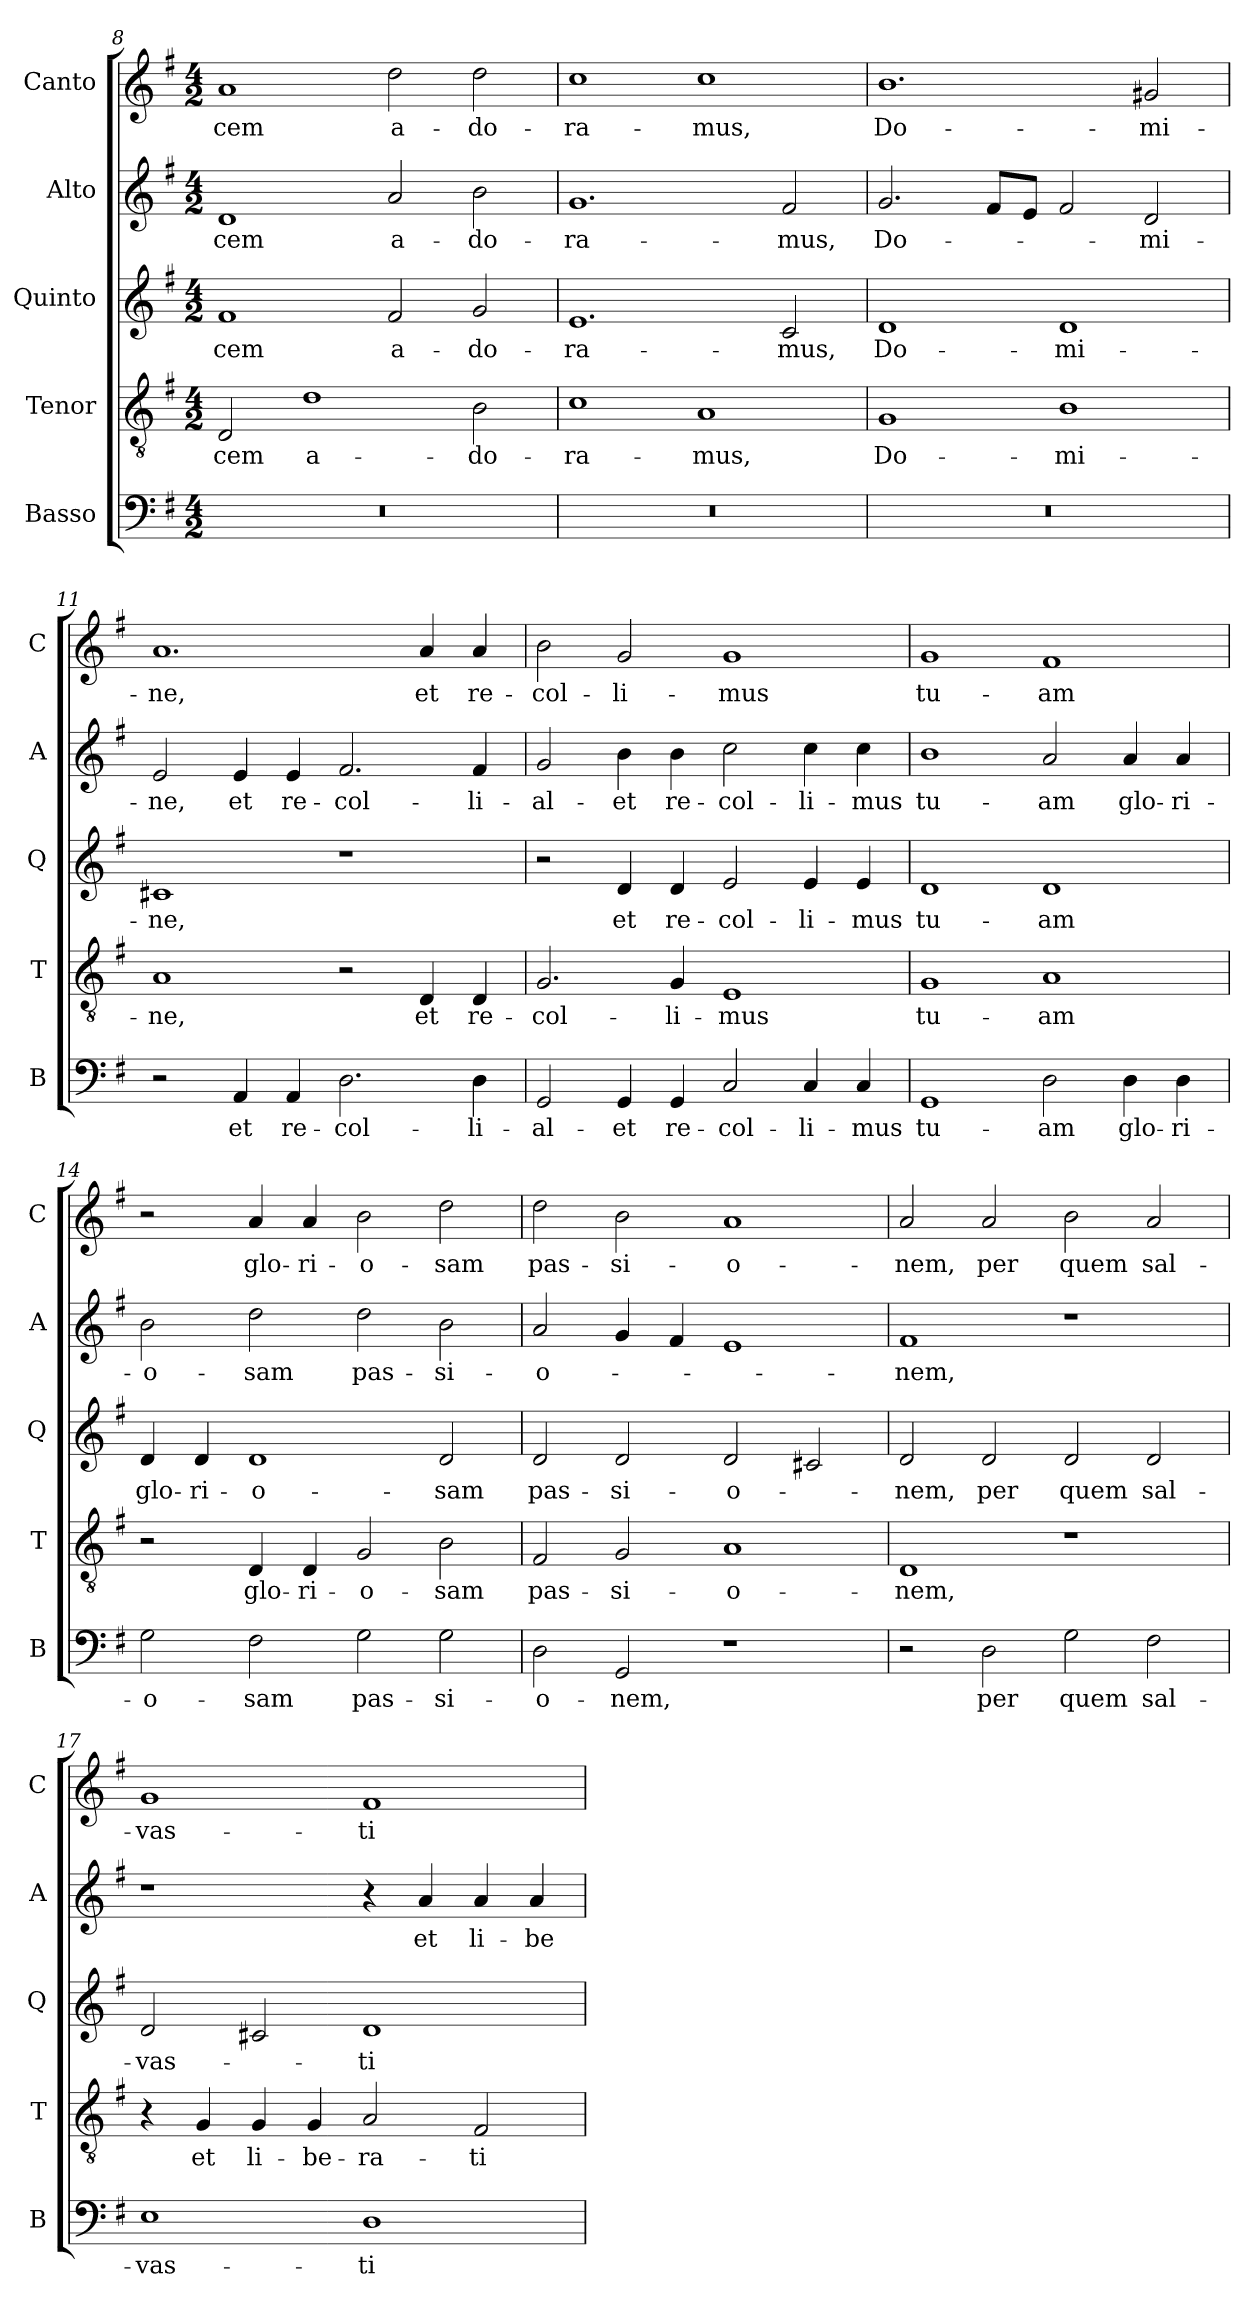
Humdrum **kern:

**kern	**text	**kern	**text	**kern	**text	**kern	**text	**kern	**text
*part5	*part5	*part4	*part4	*part3	*part3	*part2	*part2	*part1	*part1
*staff5	*staff5	*staff4	*staff4	*staff3	*staff3	*staff2	*staff2	*staff1	*staff1
*I"Basso	*	*I"Tenor	*	*I"Quinto	*	*I"Alto	*	*I"Canto	*
*I'B	*	*I'T	*	*I'Q	*	*I'A	*	*I'C	*
*clefF4	*	*clefGv2	*	*clefG2	*	*clefG2	*	*clefG2	*
*k[f#]	*	*k[f#]	*	*k[f#]	*	*k[f#]	*	*k[f#]	*
*G:	*	*G:	*	*G:	*	*G:	*	*G:	*
*M4/2	*	*M4/2	*	*M4/2	*	*M4/2	*	*M4/2	*
=8	=8	=8	=8	=8	=8	=8	=8	=8	=8
!	!	!	!LO:LY:b	!	!LO:LY:b	!	!LO:LY:b	!	!LO:LY:b
0r	.	2D/	-cem	1f#	-cem	1d	-cem	1a	-cem
!	!	!	!LO:LY:b	!	!	!	!	!	!
.	.	1d	a-	.	.	.	.	.	.
!	!	!	!	!	!LO:LY:b	!	!LO:LY:b	!	!LO:LY:b
.	.	.	.	2f#/	a-	2a/	a-	2dd\	a-
!	!	!	!LO:LY:b	!	!LO:LY:b	!	!LO:LY:b	!	!LO:LY:b
.	.	2B\	-do-	2g/	-do-	2b\	-do-	2dd\	-do-
=9	=9	=9	=9	=9	=9	=9	=9	=9	=9
!	!	!	!LO:LY:b	!	!LO:LY:b	!	!LO:LY:b	!	!LO:LY:b
0r	.	1c	-ra-	1.e	-ra-	1.g	-ra-	1cc	-ra-
!	!	!	!LO:LY:b	!	!	!	!	!	!LO:LY:b
.	.	1A	-mus,	.	.	.	.	1cc	-mus,
!	!	!	!	!	!LO:LY:b	!	!LO:LY:b	!	!
.	.	.	.	2c/	-mus,	2f#/	-mus,	.	.
=10	=10	=10	=10	=10	=10	=10	=10	=10	=10
!	!	!	!LO:LY:b	!	!LO:LY:b	!	!LO:LY:b	!	!LO:LY:b
0r	.	1G	Do-	1d	Do-	2.g/	Do-	1.b	Do-
.	.	.	.	.	.	8f#/L	.	.	.
.	.	.	.	.	.	8e/J	.	.	.
!	!	!	!LO:LY:b	!	!LO:LY:b	!	!	!	!
.	.	1B	-mi-	1d	-mi-	2f#/	.	.	.
!	!	!	!	!	!	!	!LO:LY:b	!	!LO:LY:b
.	.	.	.	.	.	2d/	-mi-	2g#X/	-mi-
!!LO:PB:g=z
=11	=11	=11	=11	=11	=11	=11	=11	=11	=11
!	!	!	!LO:LY:b	!	!LO:LY:b	!	!LO:LY:b	!	!LO:LY:b
2r	.	1A	-ne,	1c#X	-ne,	2e/	-ne,	1.a	-ne,
!	!LO:LY:b	!	!	!	!	!	!LO:LY:b	!	!
4AA/	et	.	.	.	.	4e/	et	.	.
!	!LO:LY:b	!	!	!	!	!	!LO:LY:b	!	!
4AA/	re-	.	.	.	.	4e/	re-	.	.
!	!LO:LY:b	!	!	!	!	!	!LO:LY:b	!	!
2.D\	-col-	2r	.	1r	.	2.f#/	-col-	.	.
!	!	!	!LO:LY:b	!	!	!	!	!	!LO:LY:b
.	.	4D/	et	.	.	.	.	4a/	et
!	!LO:LY:b	!	!LO:LY:b	!	!	!	!LO:LY:b	!	!LO:LY:b
4D\	-li-	4D/	re-	.	.	4f#/	-li-	4a/	re-
=12	=12	=12	=12	=12	=12	=12	=12	=12	=12
!	!LO:LY:b	!	!LO:LY:b	!	!	!	!LO:LY:b	!	!LO:LY:b
2GG/	-al-	2.G/	-col-	2r	.	2g/	-al-	2b\	-col-
!	!LO:LY:b	!	!	!	!LO:LY:b	!	!LO:LY:b	!	!LO:LY:b
4GG/	-et	.	.	4d/	et	4b\	-et	2g/	-li-
!	!LO:LY:b	!	!LO:LY:b	!	!LO:LY:b	!	!LO:LY:b	!	!
4GG/	re-	4G/	-li-	4d/	re-	4b\	re-	.	.
!	!LO:LY:b	!	!LO:LY:b	!	!LO:LY:b	!	!LO:LY:b	!	!LO:LY:b
2C/	-col-	1E	-mus	2e/	-col-	2cc\	-col-	1g	-mus
!	!LO:LY:b	!	!	!	!LO:LY:b	!	!LO:LY:b	!	!
4C/	-li-	.	.	4e/	-li-	4cc\	-li-	.	.
!	!LO:LY:b	!	!	!	!LO:LY:b	!	!LO:LY:b	!	!
4C/	-mus	.	.	4e/	-mus	4cc\	-mus	.	.
=13	=13	=13	=13	=13	=13	=13	=13	=13	=13
!	!LO:LY:b	!	!LO:LY:b	!	!LO:LY:b	!	!LO:LY:b	!	!LO:LY:b
1GG	tu-	1G	tu-	1d	tu-	1b	tu-	1g	tu-
!	!LO:LY:b	!	!LO:LY:b	!	!LO:LY:b	!	!LO:LY:b	!	!LO:LY:b
2D\	-am	1A	-am	1d	-am	2a/	-am	1f#	-am
!	!LO:LY:b	!	!	!	!	!	!LO:LY:b	!	!
4D\	glo-	.	.	.	.	4a/	glo-	.	.
!	!LO:LY:b	!	!	!	!	!	!LO:LY:b	!	!
4D\	-ri-	.	.	.	.	4a/	-ri-	.	.
=14	=14	=14	=14	=14	=14	=14	=14	=14	=14
!	!LO:LY:b	!	!	!	!LO:LY:b	!	!LO:LY:b	!	!
2G\	-o-	2r	.	4d/	glo-	2b\	-o-	2r	.
!	!	!	!	!	!LO:LY:b	!	!	!	!
.	.	.	.	4d/	-ri-	.	.	.	.
!	!LO:LY:b	!	!LO:LY:b	!	!LO:LY:b	!	!LO:LY:b	!	!LO:LY:b
2F#\	-sam	4D/	glo-	1d	-o-	2dd\	-sam	4a/	glo-
!	!	!	!LO:LY:b	!	!	!	!	!	!LO:LY:b
.	.	4D/	-ri-	.	.	.	.	4a/	-ri-
!	!LO:LY:b	!	!LO:LY:b	!	!	!	!LO:LY:b	!	!LO:LY:b
2G\	pas-	2G/	-o-	.	.	2dd\	pas-	2b\	-o-
!	!LO:LY:b	!	!LO:LY:b	!	!LO:LY:b	!	!LO:LY:b	!	!LO:LY:b
2G\	-si-	2B\	-sam	2d/	-sam	2b\	-si-	2dd\	-sam
=15	=15	=15	=15	=15	=15	=15	=15	=15	=15
!	!LO:LY:b	!	!LO:LY:b	!	!LO:LY:b	!	!LO:LY:b	!	!LO:LY:b
2D\	-o-	2F#/	pas-	2d/	pas-	2a/	-o-	2dd\	pas-
!	!LO:LY:b	!	!LO:LY:b	!	!LO:LY:b	!	!	!	!LO:LY:b
2GG/	-nem,	2G/	-si-	2d/	-si-	4g/	.	2b\	-si-
.	.	.	.	.	.	4f#/	.	.	.
!	!	!	!LO:LY:b	!	!LO:LY:b	!	!	!	!LO:LY:b
1r	.	1A	-o-	2d/	-o-	1e	.	1a	-o-
.	.	.	.	2c#X/	.	.	.	.	.
!!LO:LB:g=z
=16	=16	=16	=16	=16	=16	=16	=16	=16	=16
!	!	!	!LO:LY:b	!	!LO:LY:b	!	!LO:LY:b	!	!LO:LY:b
2r	.	1D	-nem,	2d/	-nem,	1f#	-nem,	2a/	-nem,
!	!LO:LY:b	!	!	!	!LO:LY:b	!	!	!	!LO:LY:b
2D\	per	.	.	2d/	per	.	.	2a/	per
!	!LO:LY:b	!	!	!	!LO:LY:b	!	!	!	!LO:LY:b
2G\	quem	1r	.	2d/	quem	1r	.	2b\	quem
!	!LO:LY:b	!	!	!	!LO:LY:b	!	!	!	!LO:LY:b
2F#\	sal-	.	.	2d/	sal-	.	.	2a/	sal-
=17	=17	=17	=17	=17	=17	=17	=17	=17	=17
!	!LO:LY:b	!	!	!	!LO:LY:b	!	!	!	!LO:LY:b
1E	-vas-	4r	.	2d/	-vas-	1r	.	1g	-vas-
!	!	!	!LO:LY:b	!	!	!	!	!	!
.	.	4G/	et	.	.	.	.	.	.
!	!	!	!LO:LY:b	!	!	!	!	!	!
.	.	4G/	li-	2c#X/	.	.	.	.	.
!	!	!	!LO:LY:b	!	!	!	!	!	!
.	.	4G/	-be-	.	.	.	.	.	.
!	!LO:LY:b	!	!LO:LY:b	!	!LO:LY:b	!	!	!	!LO:LY:b
1D	-ti	2A/	-ra-	1d	-ti	4r	.	1f#	-ti
!	!	!	!	!	!	!	!LO:LY:b	!	!
.	.	.	.	.	.	4a/	et	.	.
!	!	!	!LO:LY:b	!	!	!	!LO:LY:b	!	!
.	.	2F#/	-ti	.	.	4a/	li-	.	.
!	!	!	!	!	!	!	!LO:LY:b	!	!
.	.	.	.	.	.	4a/	-be-	.	.
=	=	=	=	=	=	=	=	=	=
*-	*-	*-	*-	*-	*-	*-	*-	*-	*-
